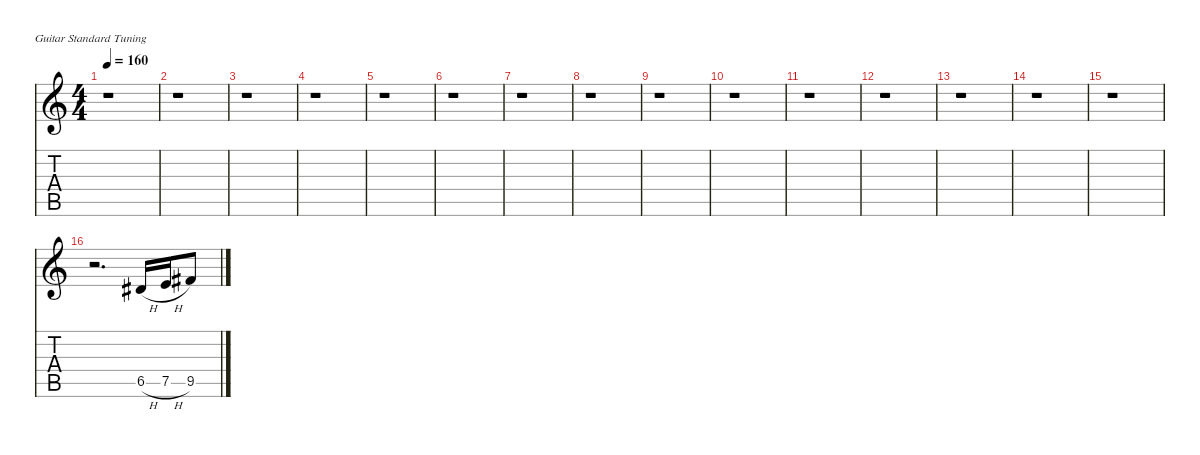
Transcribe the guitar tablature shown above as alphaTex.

\defaultSystemsLayout 4
\hideDynamics
\bracketExtendMode nobrackets
\singleTrackTrackNamePolicy hidden
\multiTrackTrackNamePolicy hidden
\firstSystemTrackNameMode fullname
\firstSystemTrackNameOrientation horizontal
\otherSystemsTrackNameOrientation horizontal
\track ("Distortion 1 /Lead" "od.guit.") {instrument overdrivenguitar}
\staff {score tabs}
\tuning (E4 B3 G3 D3 A2 E2)
\ts (4 4)
\beaming (8 2 2 2 2)
\tempo 160
\clef g2
\ks c
r.1{dy f beam Down} |
r.1{beam Down} |
r.1{beam Down} |
r.1{beam Down} |
r.1{beam Down} |
r.1{beam Down} |
r.1{beam Down} |
r.1{beam Down} |
r.1{beam Down} |
r.1{beam Down} |
r.1{beam Down} |
r.1{beam Down} |
r.1{beam Down} |
r.1{beam Down} |
r.1{beam Down} |
r.2{d beam Down} 6.5{h acc #}.16{beam Up} 7.5{h}.16{beam Up} 9.5{acc #}.8{beam Up}
